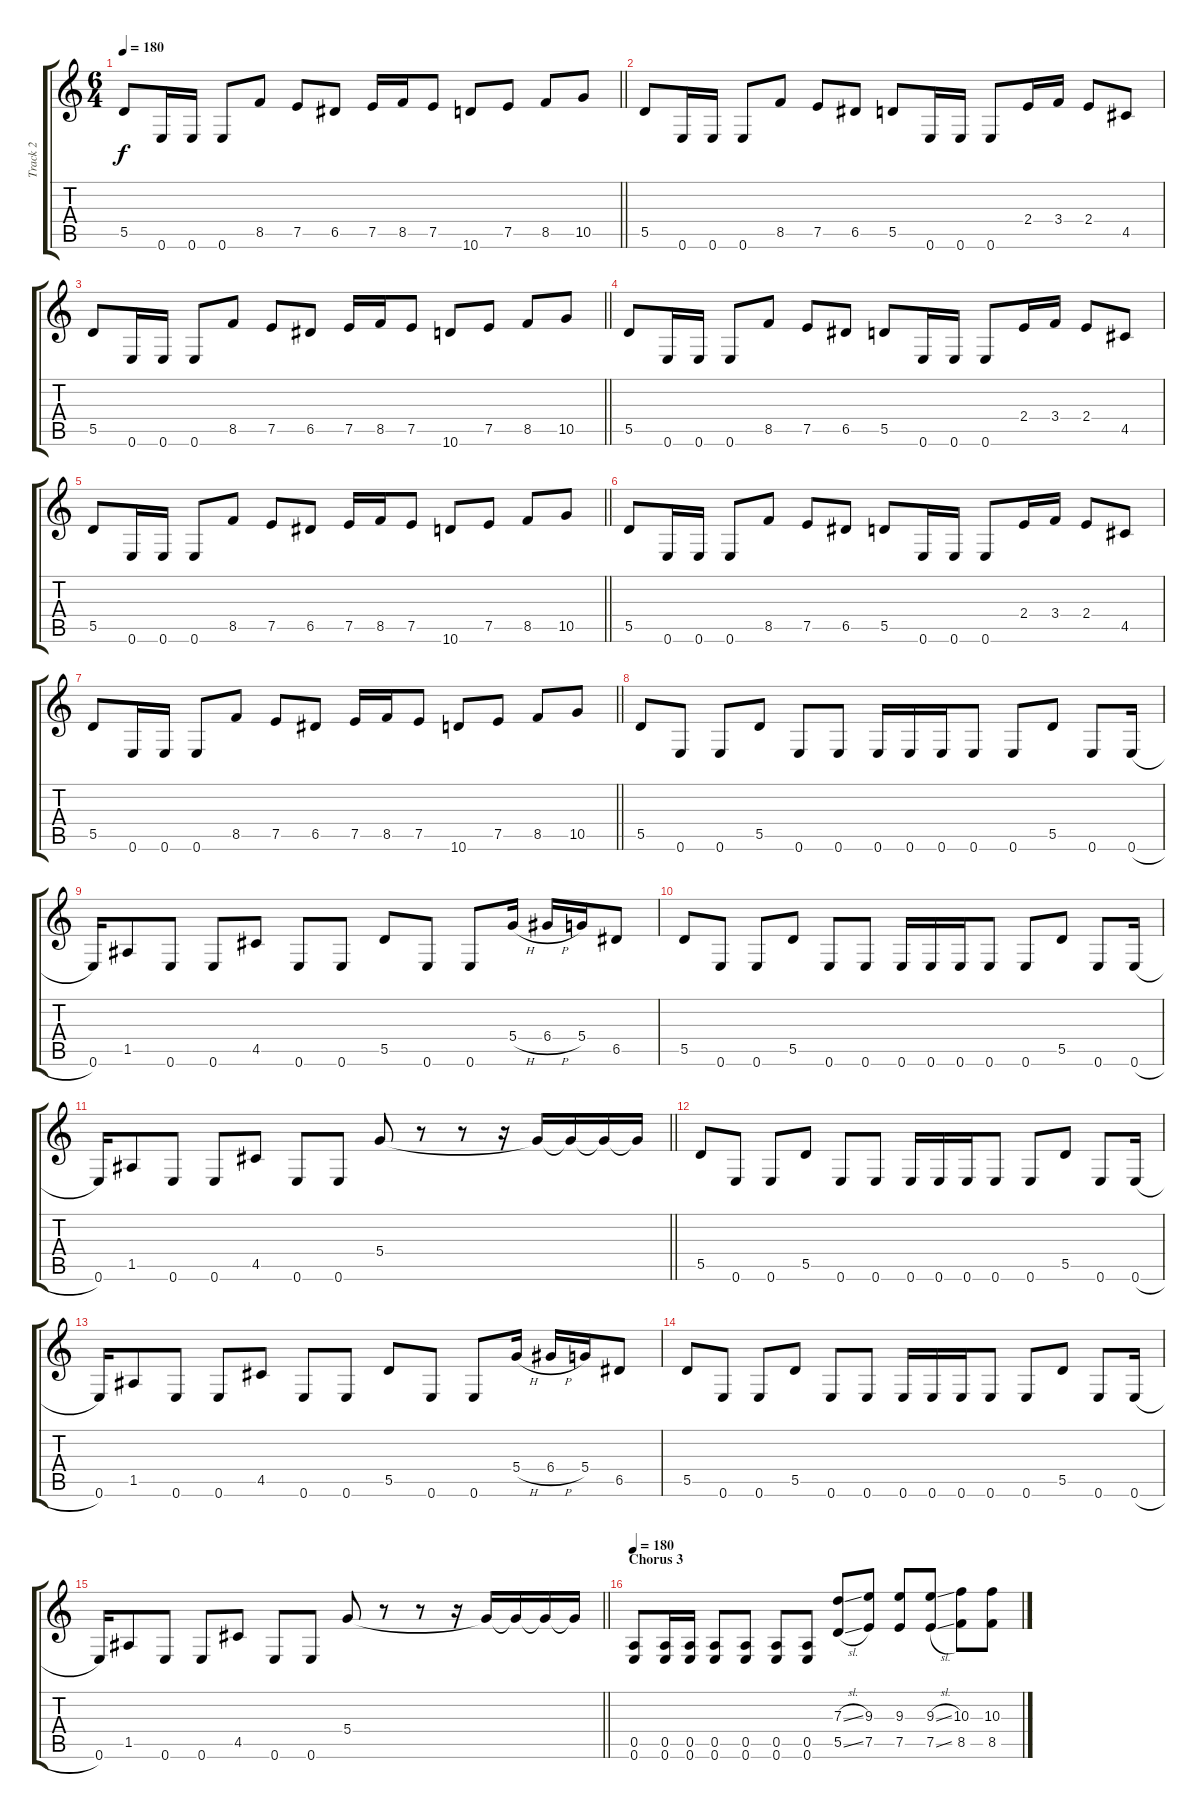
\track ("Track 2" "Track 2") {instrument distortionguitar}
\staff {score tabs}
\tuning (E4 B3 G3 D3 A2 E2) {hide}
\ts (6 4)
\tempo 180
\clef g2
\barLineRight lightlight
\ks c
5.5.8{dy f} 0.6.16 0.6.16 0.6.8 8.5.8 7.5.8 6.5.8 7.5.16 8.5.16 7.5.8 10.6.8 7.5.8 8.5.8 10.5.8 |
5.5.8 0.6.16 0.6.16 0.6.8 8.5.8 7.5.8 6.5.8 5.5.8 0.6.16 0.6.16 0.6.8 2.4.16 3.4.16 2.4.8 4.5.8 |
\barLineRight lightlight
5.5.8 0.6.16 0.6.16 0.6.8 8.5.8 7.5.8 6.5.8 7.5.16 8.5.16 7.5.8 10.6.8 7.5.8 8.5.8 10.5.8 |
5.5.8 0.6.16 0.6.16 0.6.8 8.5.8 7.5.8 6.5.8 5.5.8 0.6.16 0.6.16 0.6.8 2.4.16 3.4.16 2.4.8 4.5.8 |
\barLineRight lightlight
5.5.8 0.6.16 0.6.16 0.6.8 8.5.8 7.5.8 6.5.8 7.5.16 8.5.16 7.5.8 10.6.8 7.5.8 8.5.8 10.5.8 |
5.5.8 0.6.16 0.6.16 0.6.8 8.5.8 7.5.8 6.5.8 5.5.8 0.6.16 0.6.16 0.6.8 2.4.16 3.4.16 2.4.8 4.5.8 |
\barLineRight lightlight
5.5.8 0.6.16 0.6.16 0.6.8 8.5.8 7.5.8 6.5.8 7.5.16 8.5.16 7.5.8 10.6.8 7.5.8 8.5.8 10.5.8 |
5.5.8 0.6.8 0.6.8 5.5.8 0.6.8 0.6.8 0.6.16 0.6.16 0.6.16 0.6.8 0.6.8 5.5.8 0.6.8 0.6{h}.16 |
0.6.16 1.5.8 0.6.8 0.6.8 4.5.8 0.6.8 0.6.8 5.5.8 0.6.8 0.6.8 5.4{h}.16 6.4{h}.16 5.4.16 6.5.8 |
5.5.8 0.6.8 0.6.8 5.5.8 0.6.8 0.6.8 0.6.16 0.6.16 0.6.16 0.6.8 0.6.8 5.5.8 0.6.8 0.6{h}.16 |
\barLineRight lightlight
0.6.16 1.5.8 0.6.8 0.6.8 4.5.8 0.6.8 0.6.8 5.4.8 r.8 r.8 r.16 5.4{t}.16 5.4{t}.16 5.4{t}.16 5.4{t}.16 |
5.5.8 0.6.8 0.6.8 5.5.8 0.6.8 0.6.8 0.6.16 0.6.16 0.6.16 0.6.8 0.6.8 5.5.8 0.6.8 0.6{h}.16 |
0.6.16 1.5.8 0.6.8 0.6.8 4.5.8 0.6.8 0.6.8 5.5.8 0.6.8 0.6.8 5.4{h}.16 6.4{h}.16 5.4.16 6.5.8 |
5.5.8 0.6.8 0.6.8 5.5.8 0.6.8 0.6.8 0.6.16 0.6.16 0.6.16 0.6.8 0.6.8 5.5.8 0.6.8 0.6{h}.16 |
\barLineRight lightlight
0.6.16 1.5.8 0.6.8 0.6.8 4.5.8 0.6.8 0.6.8 5.4.8 r.8 r.8 r.16 5.4{t}.16 5.4{t}.16 5.4{t}.16 5.4{t}.16 |
\section ("" "Chorus 3")
\tempo 180
(0.5 0.6).8 (0.5 0.6).16 (0.5 0.6).16 (0.5 0.6).8 (0.5 0.6).8 (0.5 0.6).8 (0.5 0.6).8 (7.3{sl} 5.5{sl}).8 (9.3 7.5).8 (9.3 7.5).8 (9.3{sl} 7.5{sl}).8 (10.3 8.5).8 (10.3 8.5).8
